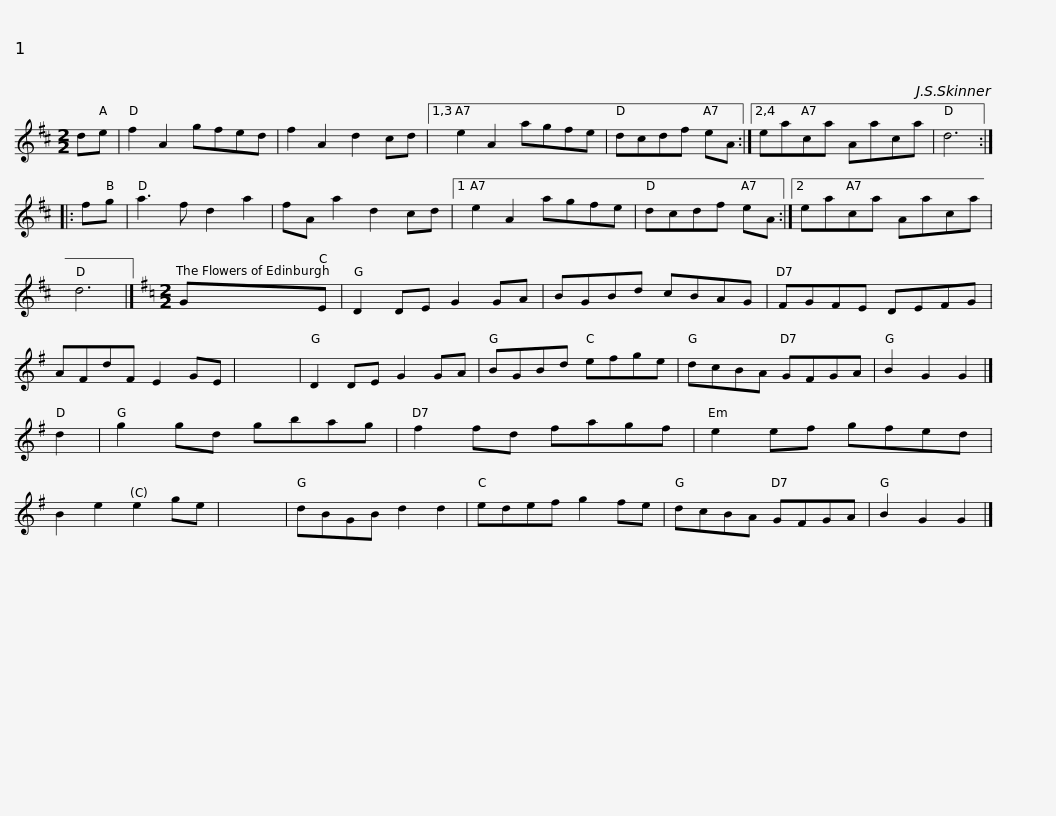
X:1
L:1/8
M:2/2
I:linebreak $
K:D
V:1 treble
V:1
 de | f2 A2 gfed | f2 A2 d2 cd |1,3 e2 A2 agfe | dcdf eA :|2,4 %5
 eaca Aaca | d6 :: fg |$ a3 f d2 a2 | fA a2 d2 cd |1 %10
 e2 A2 agfe | dcdf eA :|2 eaca Aaca | d6 |][K:G][M:2/2] GE |$ %15
 D2 DE G2 GA | BGBd cBAG | FGFE DEFG | AFdF E2 GE | x8 | %20
 D2 DE G2 GA | BGBd efge |$ dcBA GFGA | B2 G2 G2 |] d2 | %25
 g2 gd gbag | f2 fd fagf | e2 ef gfed | B2 e2 e2 ge | x8 |$ %30
 dBGB d2 d2 | edef g2 fe | dcBA GFGA | B2 G2 G2 |] %34
